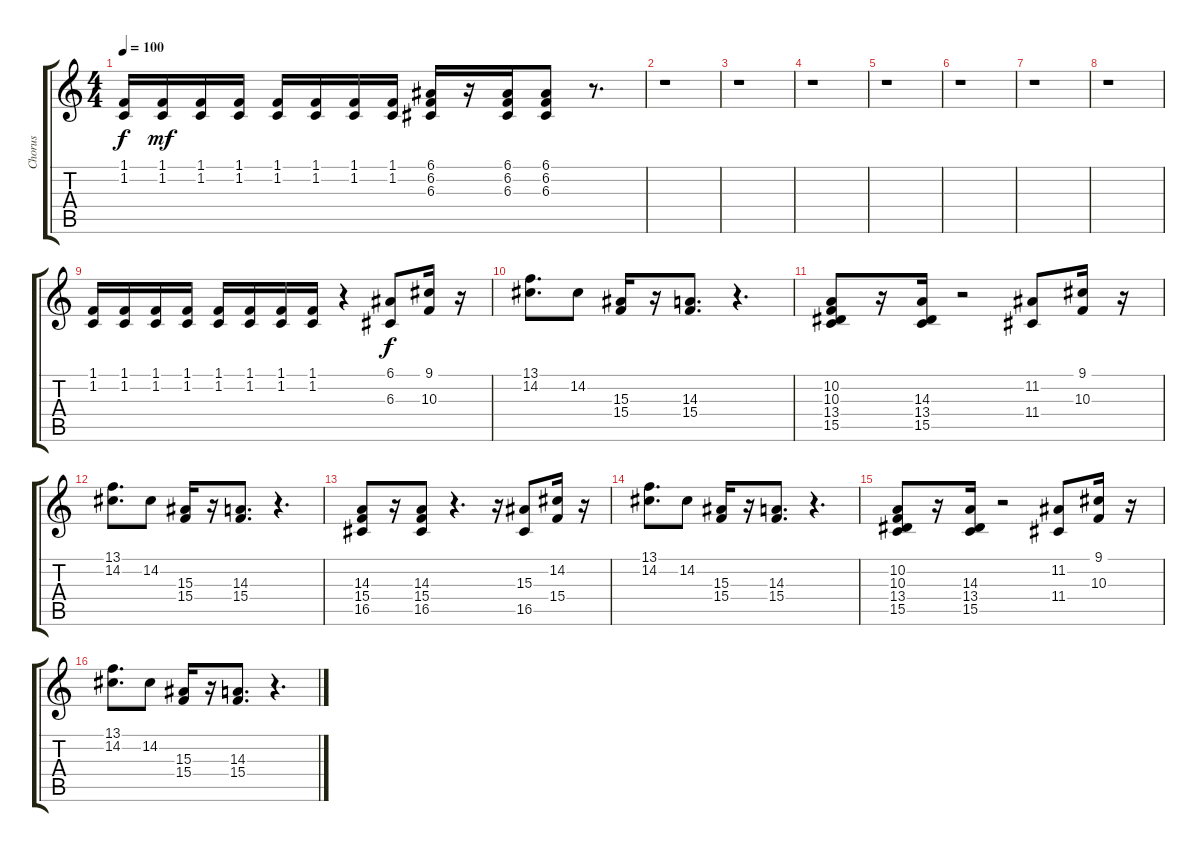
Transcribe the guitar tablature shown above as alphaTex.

\track ("Chorus" "Chorus") {instrument synthvoice}
\staff {score tabs}
\tuning (E4 B3 G3 D3 A2 E2) {hide}
\ts (4 4)
\tempo 100
\clef g2
\ks c
(1.1 1.2).16{dy f} (1.1 1.2).16{dy mf} (1.1 1.2).16 (1.1 1.2).16 (1.1 1.2).16 (1.1 1.2).16 (1.1 1.2).16 (1.1 1.2).16 (6.1 6.2 6.3).16 r.16 (6.1 6.2 6.3).16 (6.1 6.2 6.3).8 r.8{d} |
r.1 |
r.1 |
r.1 |
r.1 |
r.1 |
r.1 |
r.1 |
(1.1 1.2).16 (1.1 1.2).16 (1.1 1.2).16 (1.1 1.2).16 (1.1 1.2).16 (1.1 1.2).16 (1.1 1.2).16 (1.1 1.2).16 r.4 (6.1 6.3).8{dy f} (9.1 10.3).16 r.16 |
(13.1 14.2).8{d} 14.2.8 (15.3 15.4).16 r.16 (14.3 15.4).8{d} r.4{d} |
(10.2 10.3 13.4 15.5).8 r.16 (14.3 13.4 15.5).16 r.2 (11.2 11.4).8 (9.1 10.3).16 r.16 |
(13.1 14.2).8{d} 14.2.8 (15.3 15.4).16 r.16 (14.3 15.4).8{d} r.4{d} |
(14.3 15.4 16.5).8 r.16 (14.3 15.4 16.5).8 r.4{d} r.16 (15.3 16.5).8 (14.2 15.4).16 r.16 |
(13.1 14.2).8{d} 14.2.8 (15.3 15.4).16 r.16 (14.3 15.4).8{d} r.4{d} |
(10.2 10.3 13.4 15.5).8 r.16 (14.3 13.4 15.5).16 r.2 (11.2 11.4).8 (9.1 10.3).16 r.16 |
(13.1 14.2).8{d} 14.2.8 (15.3 15.4).16 r.16 (14.3 15.4).8{d} r.4{d}
